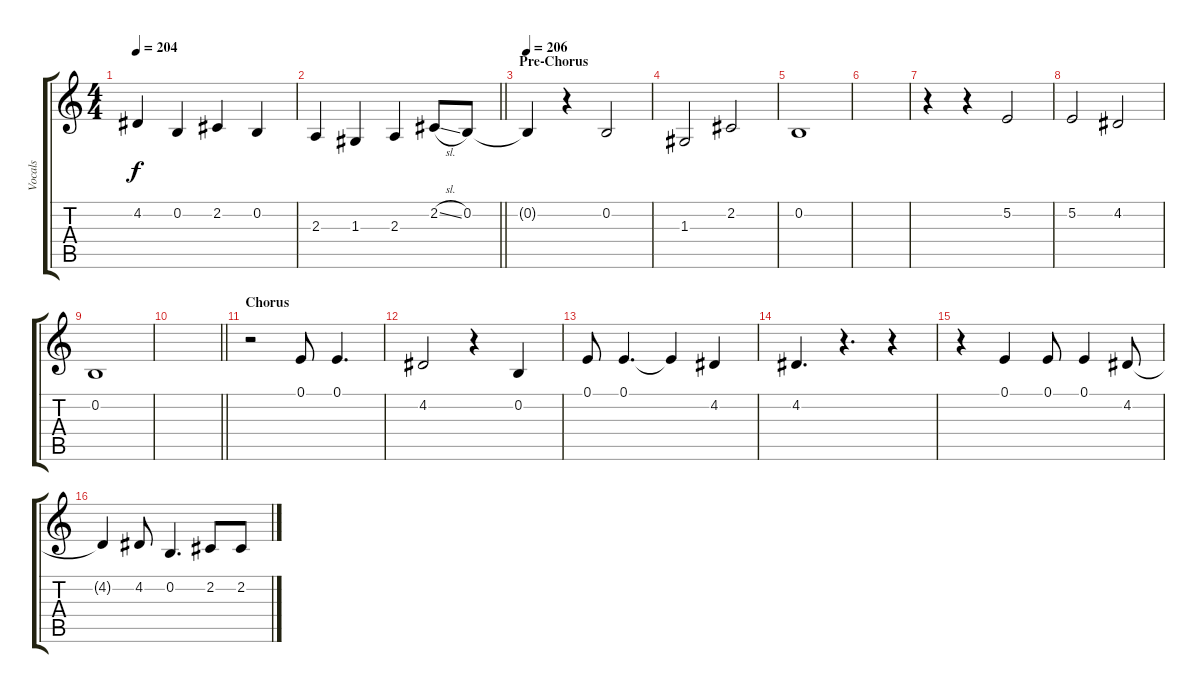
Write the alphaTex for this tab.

\track ("Vocals" "Vocals") {instrument altosax}
\staff {score tabs}
\tuning (E4 B3 G3 D3 A2 E2) {hide}
\ts (4 4)
\tempo 204
\clef g2
\ks c
4.2{t}.4{dy f} 0.2.4 2.2.4 0.2.4 |
\barLineRight lightlight
2.3.4 1.3.4 2.3.4 2.2{sl}.8 0.2.8 |
\section ("" "Pre-Chorus")
\tempo 206
0.2{t}.4 r.4 0.2.2 |
1.3.2 2.2.2 |
0.2.1 |
|
r.4 r.4 5.2.2 |
5.2.2 4.2.2 |
0.2.1 |
\barLineRight lightlight
|
\section ("" "Chorus")
r.2 0.1.8 0.1.4{d} |
4.2.2 r.4 0.2.4 |
0.1.8 0.1.4{d} 0.1{t}.4 4.2.4 |
4.2.4{d} r.4{d} r.4 |
r.4 0.1.4 0.1.8 0.1.4 4.2.8 |
4.2{t}.4 4.2.8 0.2.4{d} 2.2.8 2.2.8
